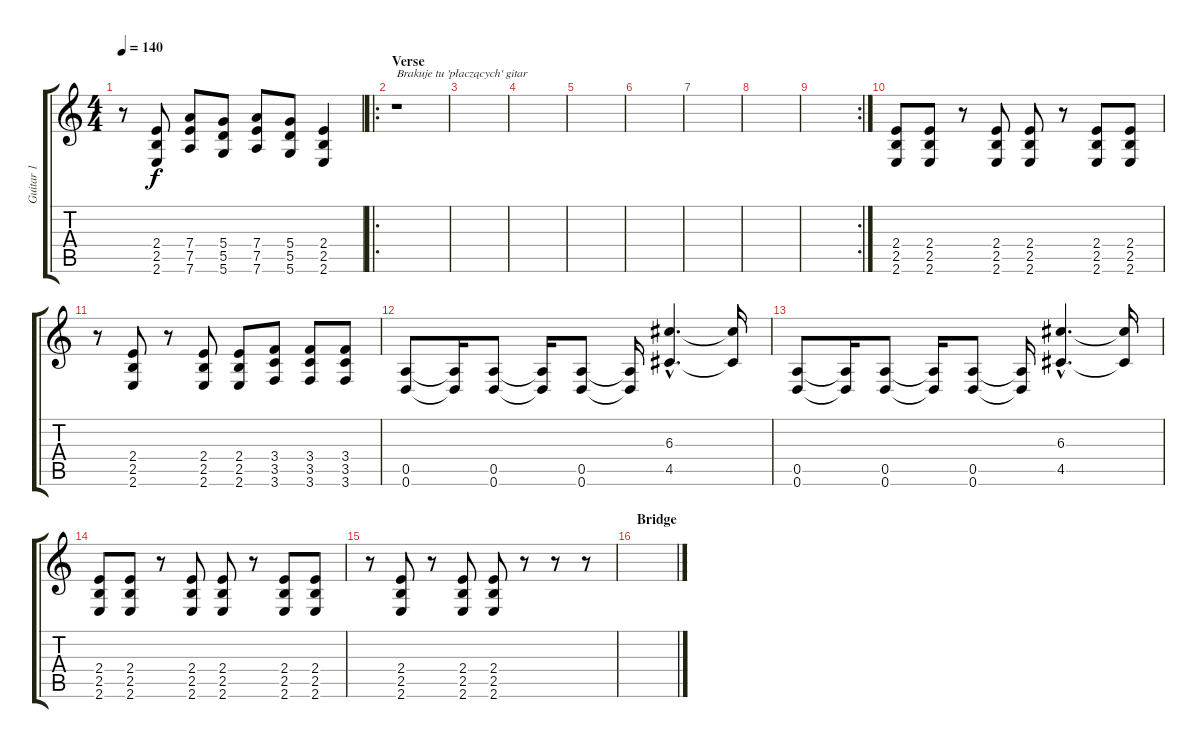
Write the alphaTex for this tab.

\track ("Guitar 1" "Guitar 1") {instrument overdrivenguitar}
\staff {score tabs}
\tuning (E4 B3 G3 D3 A2 D2) {hide}
\ts (4 4)
\tempo 140
\clef g2
\ks c
r.8{dy f} (2.4 2.5 2.6).8 (7.4 7.5 7.6).8 (5.4 5.5 5.6).8 (7.4 7.5 7.6).8 (5.4 5.5 5.6).8 (2.4 2.5 2.6).4 |
\ro
\section ("" "Verse")
r.1{txt "Brakuje tu 'płaczących' gitar"} |
|
|
|
|
|
|
\rc 2
|
(2.4 2.5 2.6).8 (2.4 2.5 2.6).8 r.8 (2.4 2.5 2.6).8 (2.4 2.5 2.6).8 r.8 (2.4 2.5 2.6).8 (2.4 2.5 2.6).8 |
r.8 (2.4 2.5 2.6).8 r.8 (2.4 2.5 2.6).8 (2.4 2.5 2.6).8 (3.4 3.5 3.6).8 (3.4 3.5 3.6).8 (3.4 3.5 3.6).8 |
(0.5 0.6).8 (0.5{t} 0.6{t}).16 (0.5 0.6).8 (0.5{t} 0.6{t}).16 (0.5 0.6).8 (0.5{t} 0.6{t}).16 (6.3{hac} 4.5{hac}).4{d} (6.3{t} 4.5{t}).16 |
(0.5 0.6).8 (0.5{t} 0.6{t}).16 (0.5 0.6).8 (0.5{t} 0.6{t}).16 (0.5 0.6).8 (0.5{t} 0.6{t}).16 (6.3{hac} 4.5{hac}).4{d} (6.3{t} 4.5{t}).16 |
(2.4 2.5 2.6).8 (2.4 2.5 2.6).8 r.8 (2.4 2.5 2.6).8 (2.4 2.5 2.6).8 r.8 (2.4 2.5 2.6).8 (2.4 2.5 2.6).8 |
r.8 (2.4 2.5 2.6).8 r.8 (2.4 2.5 2.6).8 (2.4 2.5 2.6).8 r.8 r.8 r.8 |
\section ("" "Bridge")
